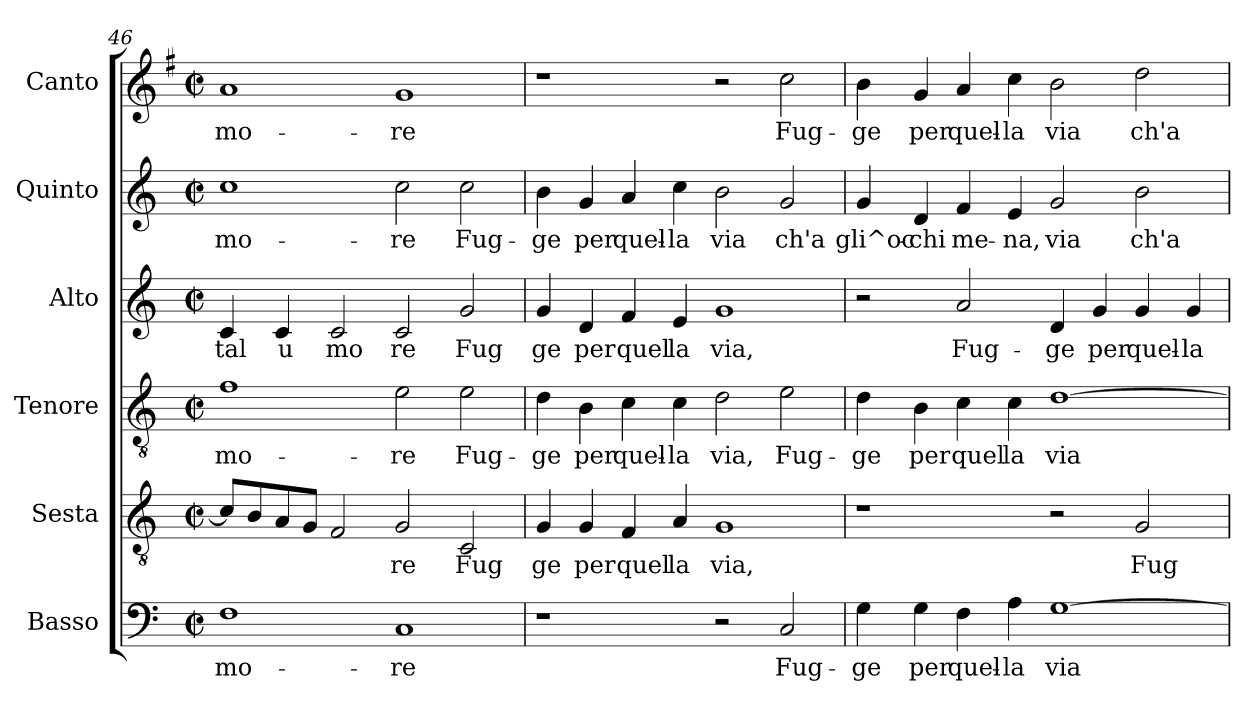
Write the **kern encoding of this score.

**kern	**text	**kern	**text	**kern	**text	**kern	**text	**kern	**text	**kern	**text
*part6	*part6	*part5	*part5	*part4	*part4	*part3	*part3	*part2	*part2	*part1	*part1
*staff6	*staff6	*staff5	*staff5	*staff4	*staff4	*staff3	*staff3	*staff2	*staff2	*staff1	*staff1
*I"Basso	*	*I"Sesta	*	*I"Tenore	*	*I"Alto	*	*I"Quinto	*	*I"Canto	*
*clefF4	*	*clefGv2	*	*clefGv2	*	*clefG2	*	*clefG2	*	*clefG2	*
*	*	*	*	*	*	*	*	*	*	*ITrd-3c-5	*
*k[]	*	*k[]	*	*k[]	*	*k[]	*	*k[]	*	*k[]	*
*C:	*	*C:	*	*C:	*	*C:	*	*C:	*	*C:	*
*M2/2	*	*M2/2	*	*M2/2	*	*M2/2	*	*M2/2	*	*M2/2	*
*met(c|)	*	*met(c|)	*	*met(c|)	*	*met(c|)	*	*met(c|)	*	*met(c|)	*
=46	=46	=46	=46	=46	=46	=46	=46	=46	=46	=46	=46
!	!LO:LY:b:cj	!	!LO:LY:b:cj	!	!LO:LY:b:cj	!	!LO:LY:b:cj	!	!LO:LY:b:cj	!	!LO:LY:b:cj
1F	-mo-	8c/L]	.	1f	-mo-	4c/	tal	1cc	-mo-	1dd	-mo-
!	!	!	!LO:LY:b:cj	!	!	!	!	!	!	!	!
.	.	8B/	.	.	.	.	.	.	.	.	.
!	!	!	!LO:LY:b:cj	!	!	!	!LO:LY:b:cj	!	!	!	!
.	.	8A/	.	.	.	4c/	u	.	.	.	.
!	!	!	!LO:LY:b:cj	!	!	!	!	!	!	!	!
.	.	8G/J	.	.	.	.	.	.	.	.	.
!	!	!	!LO:LY:b:cj	!	!	!	!LO:LY:b:cj	!	!	!	!
.	.	2F/	.	.	.	2c/	mo	.	.	.	.
!	!LO:LY:b:cj	!	!LO:LY:b:cj	!	!LO:LY:b:cj	!	!LO:LY:b:cj	!	!LO:LY:b:cj	!	!LO:LY:b:cj
1C	-re	2G/	re	2e\	-re	2c/	re	2cc\	-re	1cc	-re
!	!	!	!LO:LY:b:cj	!	!LO:LY:b:cj	!	!LO:LY:b:cj	!	!LO:LY:b:cj	!	!
.	.	2C/	Fug	2e\	Fug-	2g/	Fug	2cc\	Fug-	.	.
=47	=47	=47	=47	=47	=47	=47	=47	=47	=47	=47	=47
!	!	!	!LO:LY:b:cj	!	!LO:LY:b:cj	!	!LO:LY:b:cj	!	!LO:LY:b:cj	!	!
1r	.	4G/	ge	4d\	-ge	4g/	ge	4b\	-ge	1r	.
!	!	!	!LO:LY:b:cj	!	!LO:LY:b:cj	!	!LO:LY:b:cj	!	!LO:LY:b:cj	!	!
.	.	4G/	per	4B\	per	4d/	per	4g/	per	.	.
!	!	!	!LO:LY:b:cj	!	!LO:LY:b:cj	!	!LO:LY:b:cj	!	!LO:LY:b:cj	!	!
.	.	4F/	quel	4c\	quel-	4f/	quel	4a/	quel-	.	.
!	!	!	!LO:LY:b:cj	!	!LO:LY:b:cj	!	!LO:LY:b:cj	!	!LO:LY:b:cj	!	!
.	.	4A/	la	4c\	-la	4e/	la	4cc\	-la	.	.
!	!	!	!LO:LY:b:cj	!	!LO:LY:b:cj	!	!LO:LY:b:cj	!	!LO:LY:b:cj	!	!
2r	.	1G	via,	2d\	via,	1g	via,	2b\	via	2r	.
!	!LO:LY:b:cj	!	!	!	!LO:LY:b:cj	!	!	!	!LO:LY:b:cj	!	!LO:LY:b:cj
2C/	Fug-	.	.	2e\	Fug-	.	.	2g/	ch'a	2ff\	Fug-
!!LO:PB:g=z
=48	=48	=48	=48	=48	=48	=48	=48	=48	=48	=48	=48
!	!LO:LY:b:cj	!	!	!	!LO:LY:b:cj	!	!	!	!LO:LY:b:cj	!	!LO:LY:b:cj
4G\	-ge	1r	.	4d\	-ge	2r	.	4g/	gli^oc-	4ee\	-ge
!	!LO:LY:b:cj	!	!	!	!LO:LY:b:cj	!	!	!	!LO:LY:b:cj	!	!LO:LY:b:cj
4G\	per	.	.	4B\	per	.	.	4d/	-chi	4cc/	per
!	!LO:LY:b:cj	!	!	!	!LO:LY:b:cj	!	!LO:LY:b:cj	!	!LO:LY:b:cj	!	!LO:LY:b:cj
4F\	quel-	.	.	4c\	quel	2a/	Fug-	4f/	me-	4dd/	quel-
!	!LO:LY:b:cj	!	!	!	!LO:LY:b:cj	!	!	!	!LO:LY:b:cj	!	!LO:LY:b:cj
4A\	-la	.	.	4c\	la	.	.	4e/	-na,	4ff\	-la
!	!LO:LY:b:cj	!	!	!	!LO:LY:b:cj	!	!LO:LY:b:cj	!	!LO:LY:b:cj	!	!LO:LY:b:cj
[>1G	via	2r	.	[>1d	via	4d/	-ge	2g/	via	2ee\	via
!	!	!	!	!	!	!	!LO:LY:b:cj	!	!	!	!
.	.	.	.	.	.	4g/	per	.	.	.	.
!	!	!	!LO:LY:b:cj	!	!	!	!LO:LY:b:cj	!	!LO:LY:b:cj	!	!LO:LY:b:cj
.	.	2G/	Fug	.	.	4g/	quel-	2b\	ch'a	2gg\	ch'a
!	!	!	!	!	!	!	!LO:LY:b:cj	!	!	!	!
.	.	.	.	.	.	4g/	-la	.	.	.	.
=	=	=	=	=	=	=	=	=	=	=	=
*-	*-	*-	*-	*-	*-	*-	*-	*-	*-	*-	*-
